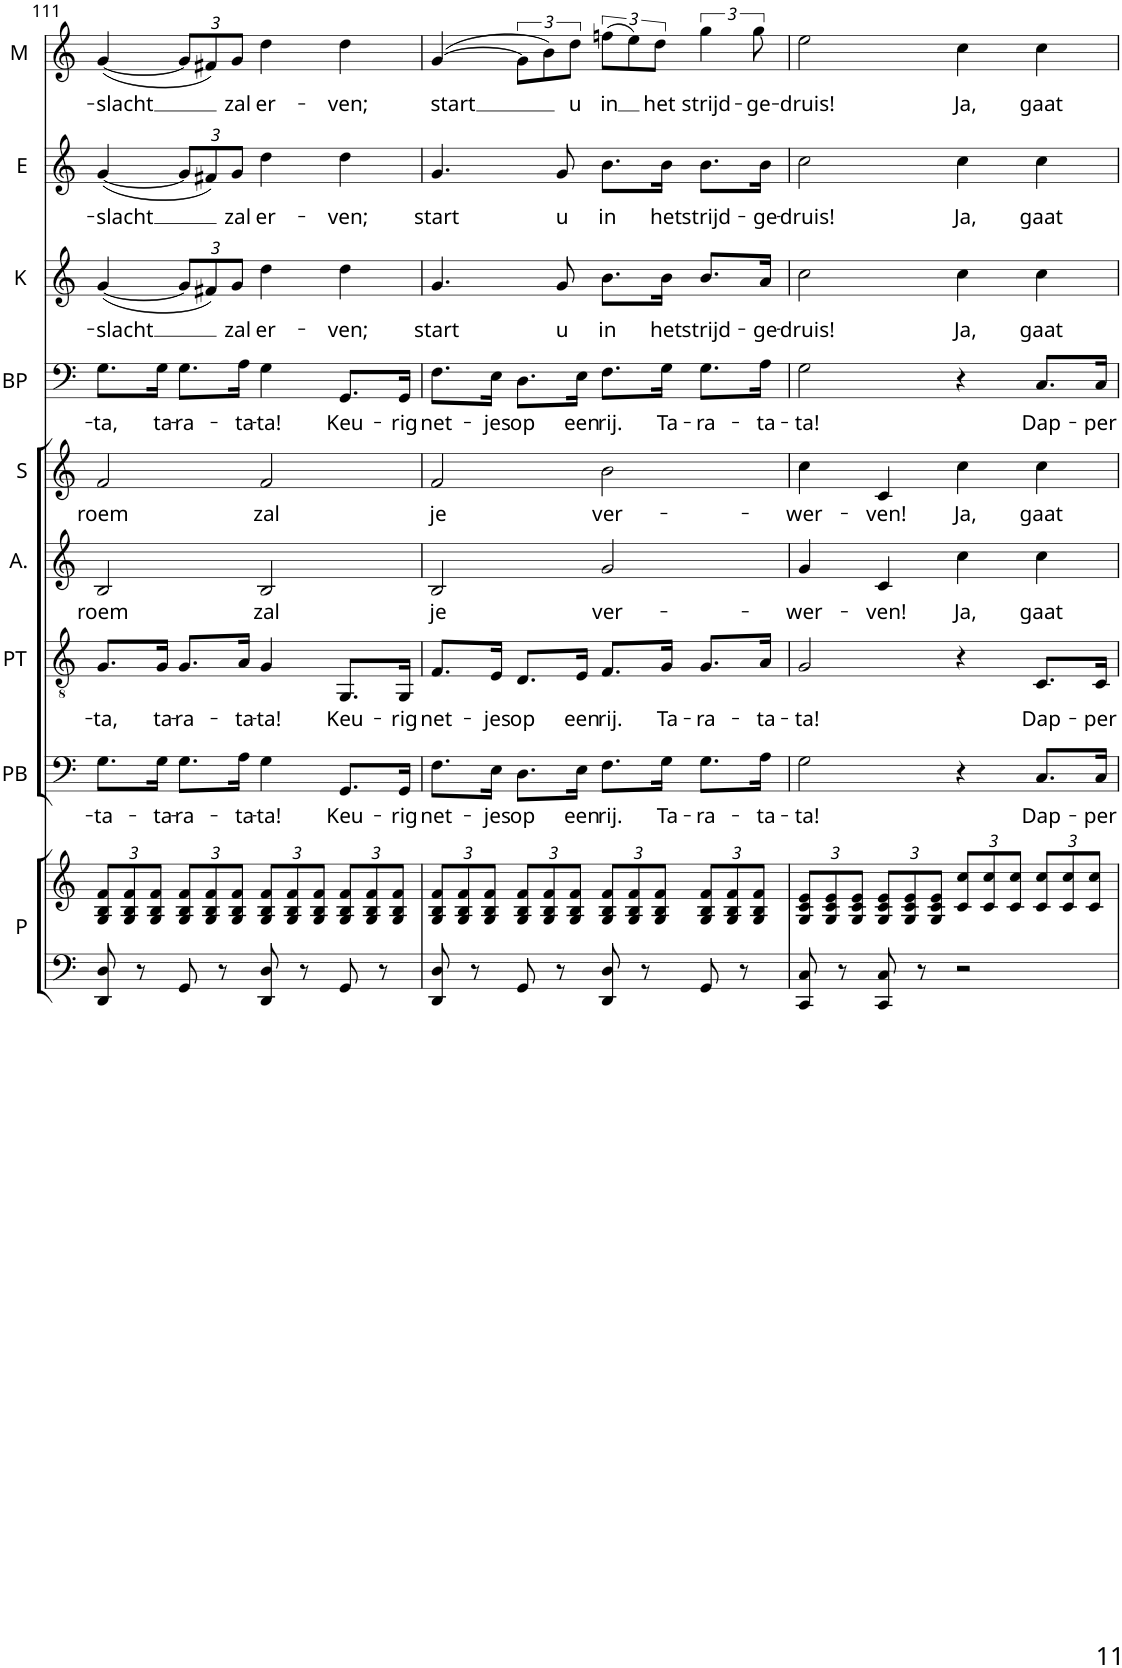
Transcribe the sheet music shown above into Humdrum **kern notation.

**kern	**kern	**kern	**text	**kern	**text	**kern	**text	**kern	**text	**kern	**text	**kern	**text	**kern	**text	**kern	**text
*part9	*part9	*part8	*part8	*part7	*part7	*part6	*part6	*part5	*part5	*part4	*part4	*part3	*part3	*part2	*part2	*part1	*part1
*staff10	*staff9	*staff8	*staff8	*staff7	*staff7	*staff6	*staff6	*staff5	*staff5	*staff4	*staff4	*staff3	*staff3	*staff2	*staff2	*staff1	*staff1
*I"Piano	*	*I"Politie Bas	*	*I"Politie Tenor	*	*I"Alt	*	*I"Sopraan	*	*I"Politie Brigadier	*	*I"Kate	*	*I"Edith	*	*I"Mabel	*
*I'P	*	*I'PB	*	*I'PT	*	*I'A.	*	*I'S	*	*	*	*I'K	*	*I'E	*	*I'M	*
!!LO:PB:g=z
*clefF4	*clefG2	*clefF4	*	*clefGv2	*	*clefG2	*	*clefG2	*	*clefF4	*	*clefG2	*	*clefG2	*	*clefG2	*
*	*	*	*	*Trd8c14	*	*	*	*	*	*Trd4c7	*	*	*	*	*	*	*
*k[]	*k[]	*k[]	*	*k[]	*	*k[]	*	*k[]	*	*k[]	*	*k[]	*	*k[]	*	*k[]	*
*M4/4	*M4/4	*M4/4	*	*M4/4	*	*M4/4	*	*M4/4	*	*M4/4	*	*M4/4	*	*M4/4	*	*M4/4	*
*met(c)	*met(c)	*met(c)	*	*met(c)	*	*met(c)	*	*met(c)	*	*met(c)	*	*met(c)	*	*met(c)	*	*met(c)	*
*	*Xbrackettup	*	*	*	*	*	*	*	*	*	*	*	*	*	*	*	*
=111	=111	=111	=111	=111	=111	=111	=111	=111	=111	=111	=111	=111	=111	=111	=111	=111	=111
!	!	!	!LO:LY:b	!	!LO:LY:b	!	!LO:LY:b	!	!LO:LY:b	!	!LO:LY:b	!	!LO:LY:b	!	!LO:LY:b	!	!LO:LY:b
8DD/ 8D/	12G/ 12B/ 12f/L	8.G\L	-ta-	8.G/L	-ta,	2B/	roem	2f/	roem	8.G\L	-ta,	(<[4g/	-slacht	(<[4g/	-slacht	(<[4g/	-slacht
.	12G/ 12B/ 12f/	.	.	.	.	.	.	.	.	.	.	.	.	.	.	.	.
8r	.	.	.	.	.	.	.	.	.	.	.	.	.	.	.	.	.
.	12G/ 12B/ 12f/J	.	.	.	.	.	.	.	.	.	.	.	.	.	.	.	.
!	!	!	!LO:LY:b	!	!LO:LY:b	!	!	!	!	!	!LO:LY:b	!	!	!	!	!	!
.	.	16G\Jk	-ta-	16G/Jk	ta-	.	.	.	.	16G\Jk	ta-	.	.	.	.	.	.
!	!	!	!LO:LY:b	!	!LO:LY:b	!	!	!	!	!	!LO:LY:b	!	!	!	!	!	!
*	*	*	*	*	*	*	*	*	*	*	*	*Xbrackettup	*	*Xbrackettup	*	*Xbrackettup	*
8GG/	12G/ 12B/ 12f/L	8.G\L	-ra-	8.G/L	-ra-	.	.	.	.	8.G\L	-ra-	12g/L]	.	12g/L]	.	12g/L]	.
.	12G/ 12B/ 12f/	.	.	.	.	.	.	.	.	.	.	12f#X/)	.	12f#X/)	.	12f#X/)	.
8r	.	.	.	.	.	.	.	.	.	.	.	.	.	.	.	.	.
!	!	!	!	!	!	!	!	!	!	!	!	!	!LO:LY:b	!	!LO:LY:b	!	!LO:LY:b
.	12G/ 12B/ 12f/J	.	.	.	.	.	.	.	.	.	.	12g/J	zal	12g/J	zal	12g/J	zal
!	!	!	!LO:LY:b	!	!LO:LY:b	!	!	!	!	!	!LO:LY:b	!	!	!	!	!	!
.	.	16A\Jk	-ta-	16A/Jk	-ta-	.	.	.	.	16A\Jk	-ta-	.	.	.	.	.	.
!	!	!	!LO:LY:b	!	!LO:LY:b	!	!LO:LY:b	!	!LO:LY:b	!	!LO:LY:b	!	!LO:LY:b	!	!LO:LY:b	!	!LO:LY:b
8DD/ 8D/	12G/ 12B/ 12f/L	4G\	-ta!	4G/	-ta!	2B/	zal	2f/	zal	4G\	-ta!	4dd\	er-	4dd\	er-	4dd\	er-
.	12G/ 12B/ 12f/	.	.	.	.	.	.	.	.	.	.	.	.	.	.	.	.
8r	.	.	.	.	.	.	.	.	.	.	.	.	.	.	.	.	.
.	12G/ 12B/ 12f/J	.	.	.	.	.	.	.	.	.	.	.	.	.	.	.	.
!	!	!	!LO:LY:b	!	!LO:LY:b	!	!	!	!	!	!LO:LY:b	!	!LO:LY:b	!	!LO:LY:b	!	!LO:LY:b
8GG/	12G/ 12B/ 12f/L	8.GG/L	Keu-	8.GG/L	Keu-	.	.	.	.	8.GG/L	Keu-	4dd\	-ven;	4dd\	-ven;	4dd\	-ven;
.	12G/ 12B/ 12f/	.	.	.	.	.	.	.	.	.	.	.	.	.	.	.	.
8r	.	.	.	.	.	.	.	.	.	.	.	.	.	.	.	.	.
.	12G/ 12B/ 12f/J	.	.	.	.	.	.	.	.	.	.	.	.	.	.	.	.
!	!	!	!LO:LY:b	!	!LO:LY:b	!	!	!	!	!	!LO:LY:b	!	!	!	!	!	!
.	.	16GG/Jk	-rig	16GG/Jk	-rig	.	.	.	.	16GG/Jk	-rig	.	.	.	.	.	.
=112	=112	=112	=112	=112	=112	=112	=112	=112	=112	=112	=112	=112	=112	=112	=112	=112	=112
!	!	!	!LO:LY:b	!	!LO:LY:b	!	!LO:LY:b	!	!LO:LY:b	!	!LO:LY:b	!	!LO:LY:b	!	!LO:LY:b	!	!LO:LY:b
8DD/ 8D/	12G/ 12B/ 12f/L	8.F\L	net-	8.F/L	net-	2B/	je	2f/	je	8.F\L	net-	4.g/	start	4.g/	start	([4g/	start
.	12G/ 12B/ 12f/	.	.	.	.	.	.	.	.	.	.	.	.	.	.	.	.
8r	.	.	.	.	.	.	.	.	.	.	.	.	.	.	.	.	.
.	12G/ 12B/ 12f/J	.	.	.	.	.	.	.	.	.	.	.	.	.	.	.	.
!	!	!	!LO:LY:b	!	!LO:LY:b	!	!	!	!	!	!LO:LY:b	!	!	!	!	!	!
.	.	16E\Jk	-jes	16E/Jk	-jes	.	.	.	.	16E\Jk	-jes	.	.	.	.	.	.
!	!	!	!LO:LY:b	!	!LO:LY:b	!	!	!	!	!	!LO:LY:b	!	!	!	!	!	!
*	*	*	*	*	*	*	*	*	*	*	*	*	*	*	*	*brackettup	*
8GG/	12G/ 12B/ 12f/L	8.D\L	op	8.D/L	op	.	.	.	.	8.D\L	op	.	.	.	.	12g\L]	.
.	12G/ 12B/ 12f/	.	.	.	.	.	.	.	.	.	.	.	.	.	.	12b\)	.
!	!	!	!	!	!	!	!	!	!	!	!	!	!LO:LY:b	!	!LO:LY:b	!	!
8r	.	.	.	.	.	.	.	.	.	.	.	8g/	u	8g/	u	.	.
!	!	!	!	!	!	!	!	!	!	!	!	!	!	!	!	!	!LO:LY:b
.	12G/ 12B/ 12f/J	.	.	.	.	.	.	.	.	.	.	.	.	.	.	12dd\J	u
!	!	!	!LO:LY:b	!	!LO:LY:b	!	!	!	!	!	!LO:LY:b	!	!	!	!	!	!
.	.	16E\Jk	een	16E/Jk	een	.	.	.	.	16E\Jk	een	.	.	.	.	.	.
!	!	!	!LO:LY:b	!	!LO:LY:b	!	!LO:LY:b	!	!LO:LY:b	!	!LO:LY:b	!	!LO:LY:b	!	!LO:LY:b	!	!LO:LY:b
8DD/ 8D/	12G/ 12B/ 12f/L	8.F\L	rij.	8.F/L	rij.	2g/	ver-	2b\	ver-	8.F\L	rij.	8.b\L	in	8.b\L	in	(12ffn\L	in
.	12G/ 12B/ 12f/	.	.	.	.	.	.	.	.	.	.	.	.	.	.	12ee\)	.
8r	.	.	.	.	.	.	.	.	.	.	.	.	.	.	.	.	.
!	!	!	!	!	!	!	!	!	!	!	!	!	!	!	!	!	!LO:LY:b
.	12G/ 12B/ 12f/J	.	.	.	.	.	.	.	.	.	.	.	.	.	.	12dd\J	het
!	!	!	!LO:LY:b	!	!LO:LY:b	!	!	!	!	!	!LO:LY:b	!	!LO:LY:b	!	!LO:LY:b	!	!
.	.	16G\Jk	Ta-	16G/Jk	Ta-	.	.	.	.	16G\Jk	Ta-	16b\Jk	het	16b\Jk	het	.	.
!	!	!	!LO:LY:b	!	!LO:LY:b	!	!	!	!	!	!LO:LY:b	!	!LO:LY:b	!	!LO:LY:b	!	!LO:LY:b
8GG/	12G/ 12B/ 12f/L	8.G\L	-ra-	8.G/L	-ra-	.	.	.	.	8.G\L	-ra-	8.b/L	strijd-	8.b\L	strijd-	6gg\	strijd-
.	12G/ 12B/ 12f/	.	.	.	.	.	.	.	.	.	.	.	.	.	.	.	.
8r	.	.	.	.	.	.	.	.	.	.	.	.	.	.	.	.	.
!	!	!	!	!	!	!	!	!	!	!	!	!	!	!	!	!	!LO:LY:b
.	12G/ 12B/ 12f/J	.	.	.	.	.	.	.	.	.	.	.	.	.	.	12gg\	-ge-
!	!	!	!LO:LY:b	!	!LO:LY:b	!	!	!	!	!	!LO:LY:b	!	!LO:LY:b	!	!LO:LY:b	!	!
.	.	16A\Jk	-ta-	16A/Jk	-ta-	.	.	.	.	16A\Jk	-ta-	16a/Jk	-ge-	16b\Jk	-ge-	.	.
=113	=113	=113	=113	=113	=113	=113	=113	=113	=113	=113	=113	=113	=113	=113	=113	=113	=113
!	!	!	!LO:LY:b	!	!LO:LY:b	!	!LO:LY:b	!	!LO:LY:b	!	!LO:LY:b	!	!LO:LY:b	!	!LO:LY:b	!	!LO:LY:b
8CC/ 8C/	12G/ 12c/ 12e/L	2G\	-ta!	2G/	-ta!	4g/	-wer-	4cc\	-wer-	2G\	-ta!	2cc\	-druis!	2cc\	-druis!	2ee\	-druis!
.	12G/ 12c/ 12e/	.	.	.	.	.	.	.	.	.	.	.	.	.	.	.	.
8r	.	.	.	.	.	.	.	.	.	.	.	.	.	.	.	.	.
.	12G/ 12c/ 12e/J	.	.	.	.	.	.	.	.	.	.	.	.	.	.	.	.
!	!	!	!	!	!	!	!LO:LY:b	!	!LO:LY:b	!	!	!	!	!	!	!	!
8CC/ 8C/	12G/ 12c/ 12e/L	.	.	.	.	4c/	-ven!	4c/	-ven!	.	.	.	.	.	.	.	.
.	12G/ 12c/ 12e/	.	.	.	.	.	.	.	.	.	.	.	.	.	.	.	.
8r	.	.	.	.	.	.	.	.	.	.	.	.	.	.	.	.	.
.	12G/ 12c/ 12e/J	.	.	.	.	.	.	.	.	.	.	.	.	.	.	.	.
!	!	!	!	!	!	!	!LO:LY:b	!	!LO:LY:b	!	!	!	!LO:LY:b	!	!LO:LY:b	!	!LO:LY:b
2r	12c/ 12cc/L	4r	.	4r	.	4cc\	Ja,	4cc\	Ja,	4r	.	4cc\	Ja,	4cc\	Ja,	4cc\	Ja,
.	12c/ 12cc/	.	.	.	.	.	.	.	.	.	.	.	.	.	.	.	.
.	12c/ 12cc/J	.	.	.	.	.	.	.	.	.	.	.	.	.	.	.	.
!	!	!	!LO:LY:b	!	!LO:LY:b	!	!LO:LY:b	!	!LO:LY:b	!	!LO:LY:b	!	!LO:LY:b	!	!LO:LY:b	!	!LO:LY:b
.	12c/ 12cc/L	8.C/L	Dap-	8.C/L	Dap-	4cc\	gaat	4cc\	gaat	8.C/L	Dap-	4cc\	gaat	4cc\	gaat	4cc\	gaat
.	12c/ 12cc/	.	.	.	.	.	.	.	.	.	.	.	.	.	.	.	.
.	12c/ 12cc/J	.	.	.	.	.	.	.	.	.	.	.	.	.	.	.	.
!	!	!	!LO:LY:b	!	!LO:LY:b	!	!	!	!	!	!LO:LY:b	!	!	!	!	!	!
.	.	16C/Jk	-per	16C/Jk	-per	.	.	.	.	16C/Jk	-per	.	.	.	.	.	.
=	=	=	=	=	=	=	=	=	=	=	=	=	=	=	=	=	=
*-	*-	*-	*-	*-	*-	*-	*-	*-	*-	*-	*-	*-	*-	*-	*-	*-	*-
